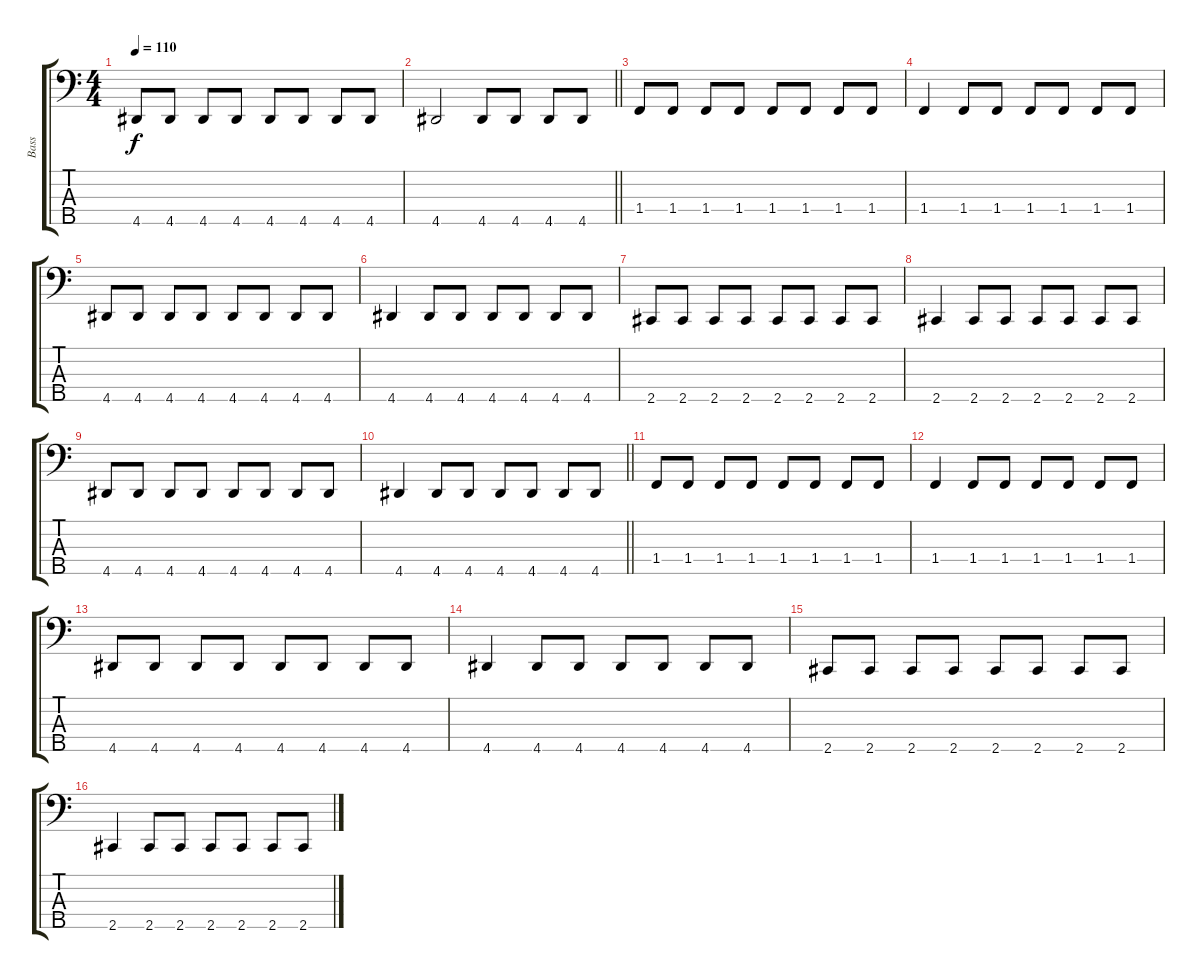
\track ("Bass" "Bass") {instrument electricbassfinger}
\staff {score tabs}
\tuning (G2 D2 A1 E1 B0) {hide}
\ts (4 4)
\tempo 110
\clef f4
\ks c
4.5.8{dy f} 4.5.8 4.5.8 4.5.8 4.5.8 4.5.8 4.5.8 4.5.8 |
\barLineRight lightlight
4.5.2 4.5.8 4.5.8 4.5.8 4.5.8 |
1.4.8 1.4.8 1.4.8 1.4.8 1.4.8 1.4.8 1.4.8 1.4.8 |
1.4.4 1.4.8 1.4.8 1.4.8 1.4.8 1.4.8 1.4.8 |
4.5.8 4.5.8 4.5.8 4.5.8 4.5.8 4.5.8 4.5.8 4.5.8 |
4.5.4 4.5.8 4.5.8 4.5.8 4.5.8 4.5.8 4.5.8 |
2.5.8 2.5.8 2.5.8 2.5.8 2.5.8 2.5.8 2.5.8 2.5.8 |
2.5.4 2.5.8 2.5.8 2.5.8 2.5.8 2.5.8 2.5.8 |
4.5.8 4.5.8 4.5.8 4.5.8 4.5.8 4.5.8 4.5.8 4.5.8 |
\barLineRight lightlight
4.5.4 4.5.8 4.5.8 4.5.8 4.5.8 4.5.8 4.5.8 |
1.4.8 1.4.8 1.4.8 1.4.8 1.4.8 1.4.8 1.4.8 1.4.8 |
1.4.4 1.4.8 1.4.8 1.4.8 1.4.8 1.4.8 1.4.8 |
4.5.8 4.5.8 4.5.8 4.5.8 4.5.8 4.5.8 4.5.8 4.5.8 |
4.5.4 4.5.8 4.5.8 4.5.8 4.5.8 4.5.8 4.5.8 |
2.5.8 2.5.8 2.5.8 2.5.8 2.5.8 2.5.8 2.5.8 2.5.8 |
2.5.4 2.5.8 2.5.8 2.5.8 2.5.8 2.5.8 2.5.8
